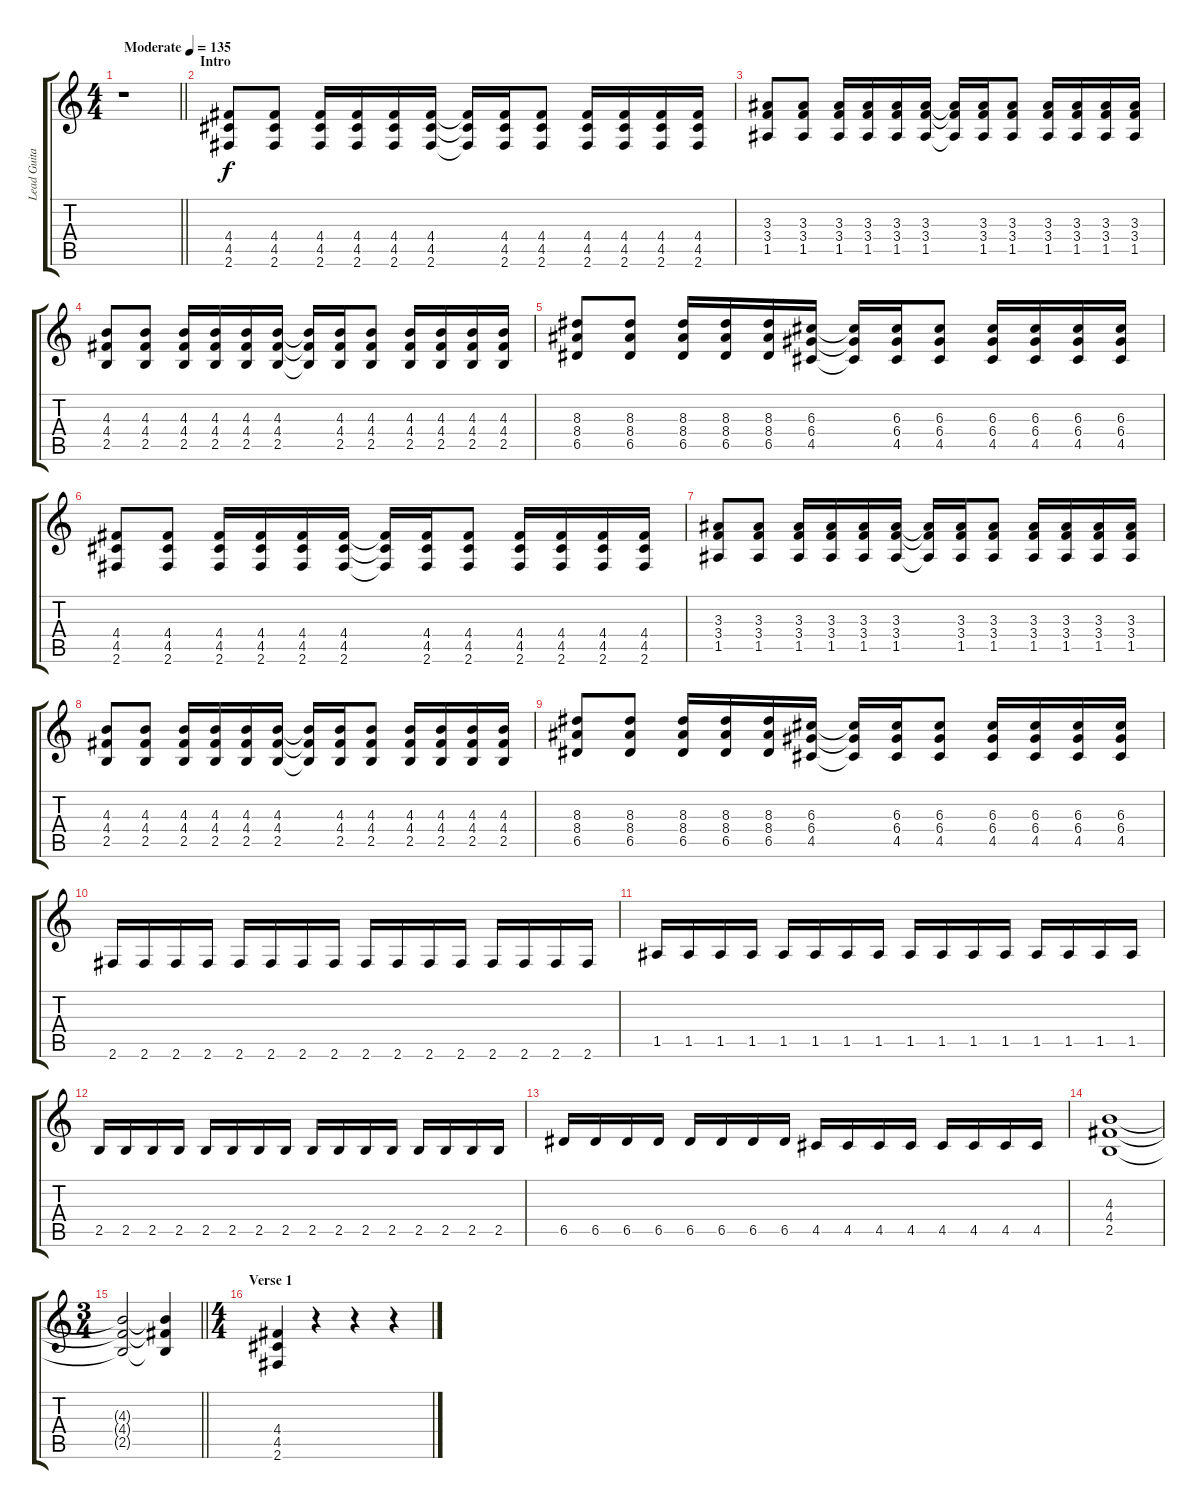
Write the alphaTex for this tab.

\track ("Lead Guitar" "Lead Guita") {instrument electricguitarclean}
\staff {score tabs}
\tuning (E4 B3 G3 D3 A2 E2) {hide}
\ts (4 4)
\tempo (135 "Moderate")
\clef g2
\barLineRight lightlight
\ks c
r.1{dy f instrument electricguitarclean} |
\section ("" "Intro")
(4.4 4.5 2.6).8 (4.4 4.5 2.6).8 (4.4 4.5 2.6).16 (4.4 4.5 2.6).16 (4.4 4.5 2.6).16 (4.4 4.5 2.6).16 (4.4{t} 4.5{t} 2.6{t}).16 (4.4 4.5 2.6).16 (4.4 4.5 2.6).8 (4.4 4.5 2.6).16 (4.4 4.5 2.6).16 (4.4 4.5 2.6).16 (4.4 4.5 2.6).16 |
(3.3 3.4 1.5).8 (3.3 3.4 1.5).8 (3.3 3.4 1.5).16 (3.3 3.4 1.5).16 (3.3 3.4 1.5).16 (3.3 3.4 1.5).16 (3.3{t} 3.4{t} 1.5{t}).16 (3.3 3.4 1.5).16 (3.3 3.4 1.5).8 (3.3 3.4 1.5).16 (3.3 3.4 1.5).16 (3.3 3.4 1.5).16 (3.3 3.4 1.5).16 |
(4.3 4.4 2.5).8 (4.3 4.4 2.5).8 (4.3 4.4 2.5).16 (4.3 4.4 2.5).16 (4.3 4.4 2.5).16 (4.3 4.4 2.5).16 (4.3{t} 4.4{t} 2.5{t}).16 (4.3 4.4 2.5).16 (4.3 4.4 2.5).8 (4.3 4.4 2.5).16 (4.3 4.4 2.5).16 (4.3 4.4 2.5).16 (4.3 4.4 2.5).16 |
(8.3 8.4 6.5).8 (8.3 8.4 6.5).8 (8.3 8.4 6.5).16 (8.3 8.4 6.5).16 (8.3 8.4 6.5).16 (6.3 6.4 4.5).16 (6.3{t} 6.4{t} 4.5{t}).16 (6.3 6.4 4.5).16 (6.3 6.4 4.5).8 (6.3 6.4 4.5).16 (6.3 6.4 4.5).16 (6.3 6.4 4.5).16 (6.3 6.4 4.5).16 |
(4.4 4.5 2.6).8 (4.4 4.5 2.6).8 (4.4 4.5 2.6).16 (4.4 4.5 2.6).16 (4.4 4.5 2.6).16 (4.4 4.5 2.6).16 (4.4{t} 4.5{t} 2.6{t}).16 (4.4 4.5 2.6).16 (4.4 4.5 2.6).8 (4.4 4.5 2.6).16 (4.4 4.5 2.6).16 (4.4 4.5 2.6).16 (4.4 4.5 2.6).16 |
(3.3 3.4 1.5).8 (3.3 3.4 1.5).8 (3.3 3.4 1.5).16 (3.3 3.4 1.5).16 (3.3 3.4 1.5).16 (3.3 3.4 1.5).16 (3.3{t} 3.4{t} 1.5{t}).16 (3.3 3.4 1.5).16 (3.3 3.4 1.5).8 (3.3 3.4 1.5).16 (3.3 3.4 1.5).16 (3.3 3.4 1.5).16 (3.3 3.4 1.5).16 |
(4.3 4.4 2.5).8 (4.3 4.4 2.5).8 (4.3 4.4 2.5).16 (4.3 4.4 2.5).16 (4.3 4.4 2.5).16 (4.3 4.4 2.5).16 (4.3{t} 4.4{t} 2.5{t}).16 (4.3 4.4 2.5).16 (4.3 4.4 2.5).8 (4.3 4.4 2.5).16 (4.3 4.4 2.5).16 (4.3 4.4 2.5).16 (4.3 4.4 2.5).16 |
(8.3 8.4 6.5).8 (8.3 8.4 6.5).8 (8.3 8.4 6.5).16 (8.3 8.4 6.5).16 (8.3 8.4 6.5).16 (6.3 6.4 4.5).16 (6.3{t} 6.4{t} 4.5{t}).16 (6.3 6.4 4.5).16 (6.3 6.4 4.5).8 (6.3 6.4 4.5).16 (6.3 6.4 4.5).16 (6.3 6.4 4.5).16 (6.3 6.4 4.5).16 |
2.6.16 2.6.16 2.6.16 2.6.16 2.6.16 2.6.16 2.6.16 2.6.16 2.6.16 2.6.16 2.6.16 2.6.16 2.6.16 2.6.16 2.6.16 2.6.16 |
1.5.16 1.5.16 1.5.16 1.5.16 1.5.16 1.5.16 1.5.16 1.5.16 1.5.16 1.5.16 1.5.16 1.5.16 1.5.16 1.5.16 1.5.16 1.5.16 |
2.5.16 2.5.16 2.5.16 2.5.16 2.5.16 2.5.16 2.5.16 2.5.16 2.5.16 2.5.16 2.5.16 2.5.16 2.5.16 2.5.16 2.5.16 2.5.16 |
6.5.16 6.5.16 6.5.16 6.5.16 6.5.16 6.5.16 6.5.16 6.5.16 4.5.16 4.5.16 4.5.16 4.5.16 4.5.16 4.5.16 4.5.16 4.5.16 |
(4.3 4.4 2.5).1 |
\ts (3 4)
\barLineRight lightlight
(4.3{t} 4.4{t} 2.5{t}).2 (4.3{t} 4.4{t} 2.5{t}).4 |
\ts (4 4)
\section ("" "Verse 1")
(4.4 4.5 2.6).4 r.4 r.4 r.4
